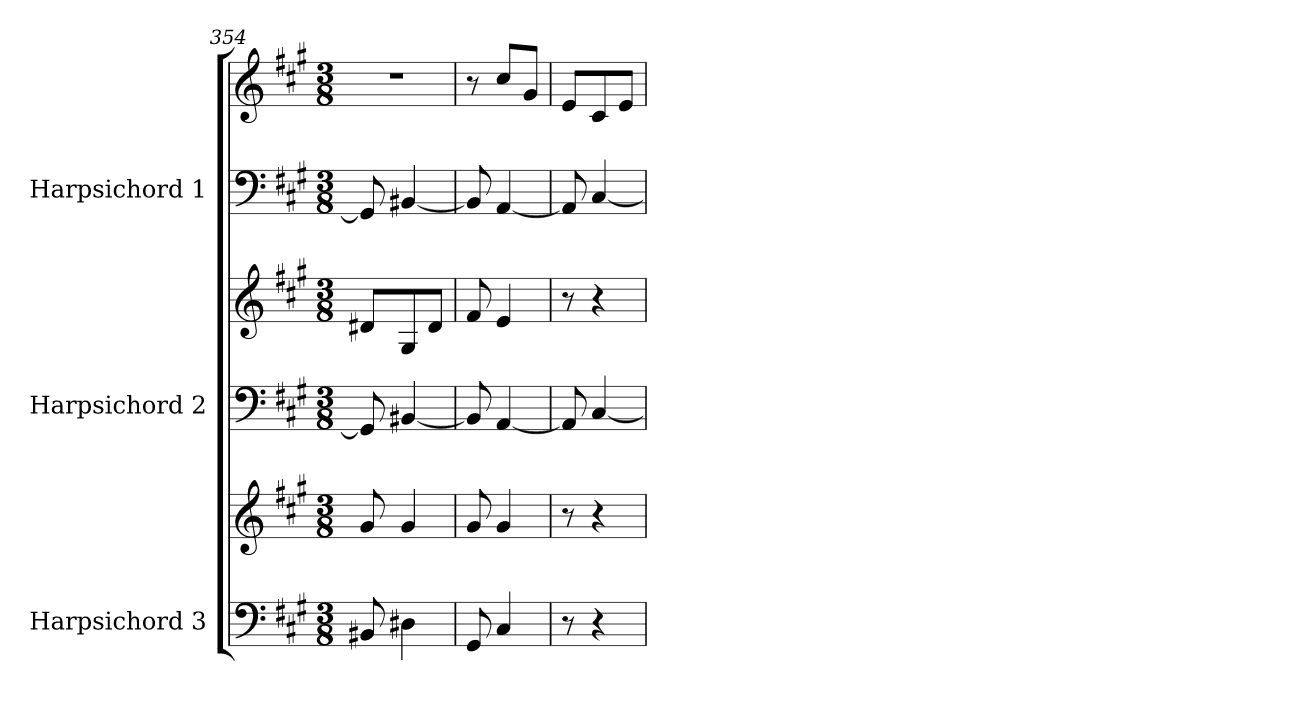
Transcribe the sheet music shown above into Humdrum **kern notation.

**kern	**kern	**kern	**kern	**kern	**kern
*part3	*part3	*part2	*part2	*part1	*part1
*staff6	*staff5	*staff4	*staff3	*staff2	*staff1
*I"Harpsichord 3	*	*I"Harpsichord 2	*	*I"Harpsichord 1	*
*I'Hp	*	*I'Hp	*	*I'Hp	*
*clefF4	*clefG2	*clefF4	*clefG2	*clefF4	*clefG2
*k[f#c#g#]	*k[f#c#g#]	*k[f#c#g#]	*k[f#c#g#]	*k[f#c#g#]	*k[f#c#g#]
*M3/8	*M3/8	*M3/8	*M3/8	*M3/8	*M3/8
=354	=354	=354	=354	=354	=354
8BB#X/	8g#/	8GG#/]	8d#X/L	8GG#/]	4.r
4D#X\	4g#/	[4BB#X/	8G#/	[4BB#X/	.
.	.	.	8d#/J	.	.
=355	=355	=355	=355	=355	=355
8GG#/	8g#/	8BB#/]	8f#/	8BB#/]	8r
4C#/	4g#/	[4AA/	4e/	[4AA/	8cc#/L
.	.	.	.	.	8g#/J
!!LO:LB:g=z
=356	=356	=356	=356	=356	=356
8r	8r	8AA/]	8r	8AA/]	8e/L
4r	4r	[4C#/	4r	[4C#/	8c#/
.	.	.	.	.	8e/J
=	=	=	=	=	=
*-	*-	*-	*-	*-	*-
